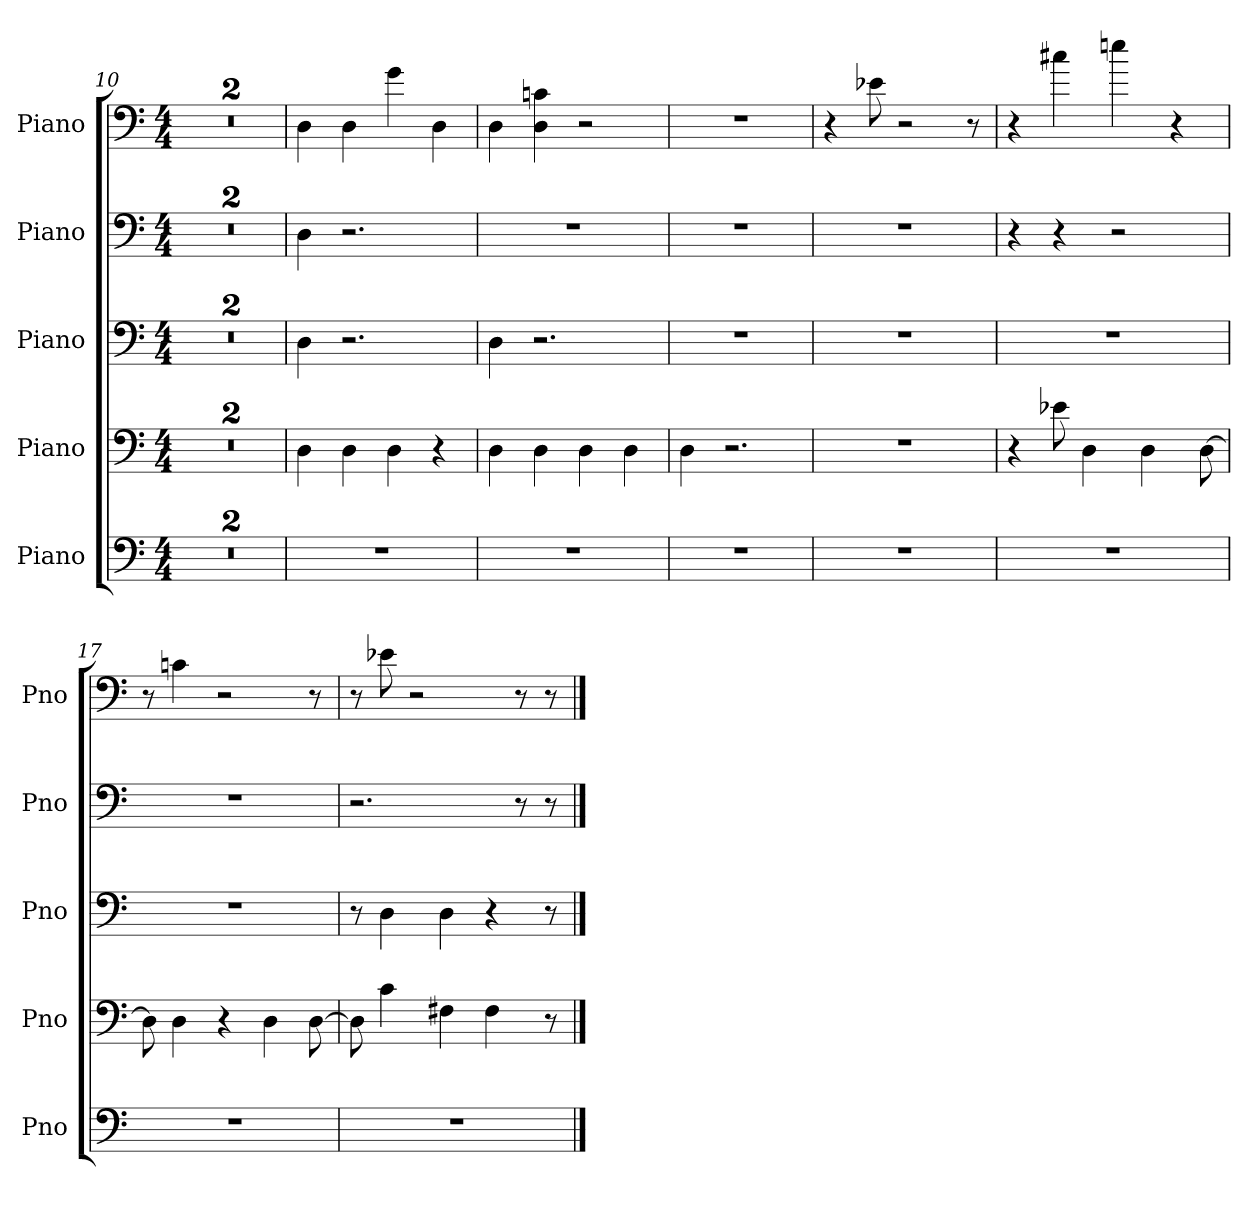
**kern	**kern	**kern	**kern	**kern
*part5	*part4	*part3	*part2	*part1
*staff5	*staff4	*staff3	*staff2	*staff1
*I"Piano	*I"Piano	*I"Piano	*I"Piano	*I"Piano
*I'Pno	*I'Pno	*I'Pno	*I'Pno	*I'Pno
*clefF4	*clefF4	*clefF4	*clefF4	*clefF4
*k[]	*k[]	*k[]	*k[]	*k[]
*M4/4	*M4/4	*M4/4	*M4/4	*M4/4
=10	=10	=10	=10	=10
1r	1r	1r	1r	1r
=11	=11	=11	=11	=11
1r	1r	1r	1r	1r
=12	=12	=12	=12	=12
1r	4D\	4D\	4D\	4D\
.	4D\	2.r	2.r	4D\
.	4D\	.	.	4g\
.	4r	.	.	4D\
=13	=13	=13	=13	=13
1r	4D\	4D\	1r	4D\
.	4D\	2.r	.	4D\ 4cn\
.	4D\	.	.	2r
.	4D\	.	.	.
=14	=14	=14	=14	=14
1r	4D\	1r	1r	1r
.	2.r	.	.	.
!!LO:LB:g=z
=15	=15	=15	=15	=15
1r	1r	1r	1r	4r
.	.	.	.	8e-X\
.	.	.	.	2r
.	.	.	.	8r
=16	=16	=16	=16	=16
1r	4r	1r	4r	4r
.	8e-X\	.	4r	4cc#X\
.	4D\	.	.	.
.	.	.	2r	4een\
.	4D\	.	.	.
.	.	.	.	4r
.	[8D\	.	.	.
=17	=17	=17	=17	=17
1r	8D\]	1r	1r	8r
.	4D\	.	.	4cn\
.	4r	.	.	2r
.	4D\	.	.	.
.	[8D\	.	.	8r
=18	=18	=18	=18	=18
1r	8D\]	8r	2.r	8r
.	4c\	4D\	.	8e-X\
.	.	.	.	2r
.	4F#X\	4D\	.	.
.	4F#\	4r	.	.
.	.	.	8r	8r
.	8r	8r	8r	8r
==	==	==	==	==
*-	*-	*-	*-	*-
